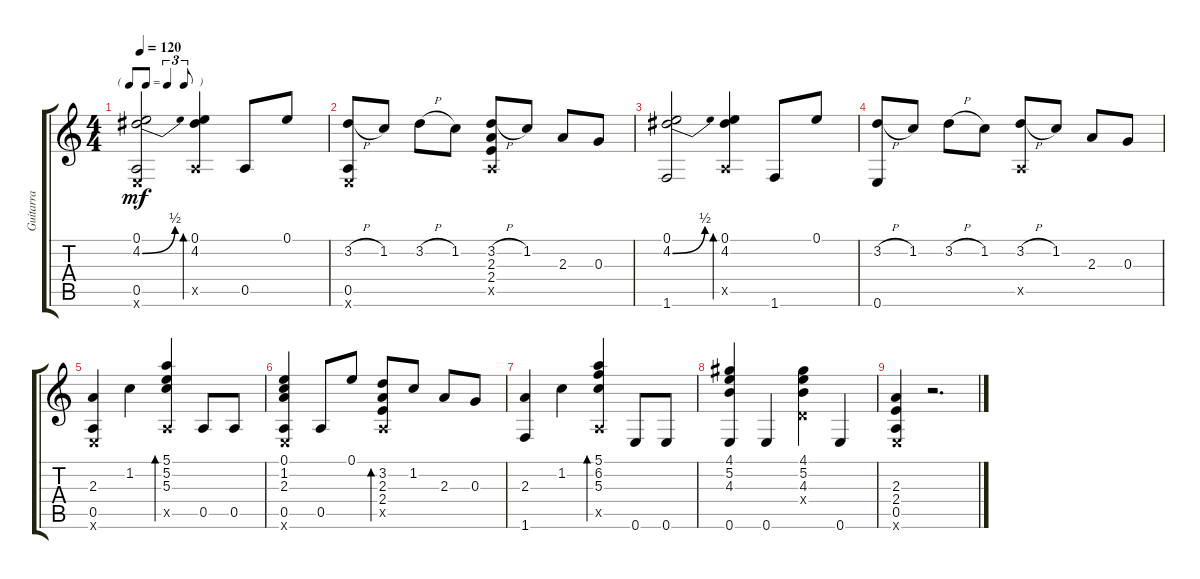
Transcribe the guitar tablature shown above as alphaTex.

\track ("Guitarra" "Guitarra") {instrument acousticguitarnylon}
\staff {score tabs}
\tuning (E4 B3 G3 D3 A2 E2) {hide}
\ts (4 4)
\tf triplet8th
\tempo 120
\clef g2
\ks c
(0.1 4.2{be (bend 0 0 60 2)} 0.5 0.6{x}).2{dy mf} (0.1 4.2 0.5{x}).4{bd 60} 0.5.8 0.1.8 |
(3.2{h} 0.5 0.6{x}).8 1.2.8 3.2{h}.8 1.2.8 (3.2{h} 2.3 2.4 0.5{x}).8 1.2.8 2.3.8 0.3.8 |
(0.1 4.2{be (bend 0 0 60 2)} 1.6).2 (0.1 4.2 0.5{x}).4{bd 60} 1.6.8 0.1.8 |
(3.2{h} 0.6).8 1.2.8 3.2{h}.8 1.2.8 (3.2{h} 0.5{x}).8 1.2.8 2.3.8 0.3.8 |
(2.3 0.5 0.6{x}).4 1.2.4 (5.1 5.2 5.3 0.5{x}).4{bd 60} 0.5.8 0.5.8 |
(0.1 1.2 2.3 0.5 0.6{x}).4 0.5.8 0.1.8 (3.2 2.3 2.4 0.5{x}).8{bd 60} 1.2.8 2.3.8 0.3.8 |
(2.3 1.6).4 1.2.4 (5.1 6.2 5.3 0.5{x}).4{bd 60} 0.6.8 0.6.8 |
(4.1 5.2 4.3 0.6).4 0.6.4 (4.1 5.2 4.3 0.4{x}).4 0.6.4 |
(2.3 2.4 0.5 0.6{x}).4 r.2{d}
